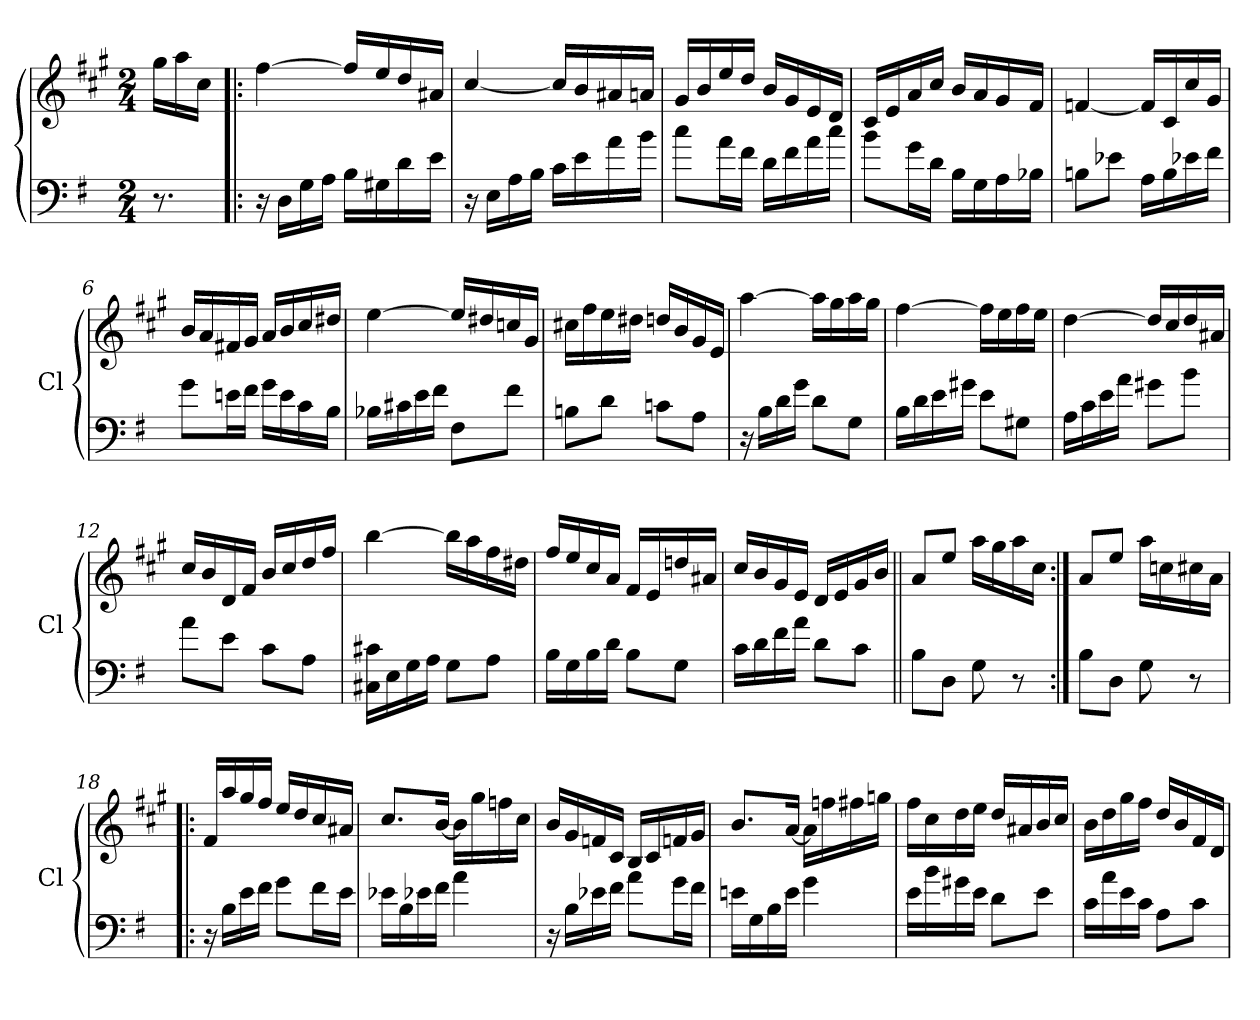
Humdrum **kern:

**kern	**kern
*part2	*part1
*staff2	*staff1
*	*I'Cl
*clefF4	*clefG2
*	*ITrd1c2
*k[f#]	*k[f#]
*G:	*G:
*M2/4	*M2/4
=	=
8.r	16ff#\LL
.	16gg\
.	16b\JJ
=1!|:	=1!|:
16r	[>4ee\
16D\LL	.
16G\	.
16A\JJ	.
16B\LL	16ee/LL]
16G#X\	16dd/
16d\	16cc/
16e\JJ	16g#X/JJ
=2	=2
16r	[<4b/
16E\LL	.
16A\	.
16B\JJ	.
16c\LL	16b/LL]
16e\	16a/
16a\	16g#X/
16b\JJ	16gn/JJ
=3	=3
8cc\L	16f#/LL
.	16a/
16a\L	16dd/
16f#\JJ	16cc/JJ
16d\LL	16a/LL
16f#\	16f#/
16a\	16d/
16cc\JJ	16c/JJ
=4	=4
8b\L	16B/LL
.	16d/
16g\L	16g/
16d\JJ	16b/JJ
16B\LL	16a/LL
16G\	16g/
16A\	16f#/
16B-X\JJ	16e/JJ
!!LO:LB:g=z
=5	=5
8Bn\L	[<4e-X/
8e-X\J	.
16A\LL	16e-/LL]
16B\	16B/
16e-X\	16b/
16f#\JJ	16f#/JJ
=6	=6
8g\L	16a/LL
.	16g/
16en\L	16en/
16f#\JJ	16f#/JJ
16g\LL	16g/LL
16e\	16a/
16c\	16b/
16B\JJ	16cc#X/JJ
=7	=7
16B-X\LL	[>4dd\
16c#X\	.
16e\	.
16f#\JJ	.
8F#\L	16dd/LL]
.	16cc#X/
8f#\J	16b-X/
.	16f#/JJ
=8	=8
8Bn\L	16bn\LL
.	16ee\
8d\J	16dd\
.	16cc#X\JJ
8cn\L	16ccn/LL
.	16a/
8A\J	16f#/
.	16d/JJ
=9	=9
16r	[>4gg\
16B\LL	.
16d\	.
16g\JJ	.
8d\L	16gg\LL]
.	16ff#\
8G\J	16gg\
.	16ff#\JJ
!!LO:LB:g=z
=10	=10
16B\LL	[>4ee\
16d\	.
16e\	.
16g#X\JJ	.
8e\L	16ee\LL]
.	16dd\
8G#X\J	16ee\
.	16dd\JJ
=11	=11
16A\LL	[>4cc\
16c\	.
16e\	.
16a\JJ	.
8g#X\L	16cc/LL]
.	16b/
8b\J	16cc/
.	16g#X/JJ
=12	=12
8a\L	16b/LL
.	16a/
8e\J	16c/
.	16e/JJ
8c\L	16a/LL
.	16b/
8A\J	16cc/
.	16ee/JJ
=13	=13
16C#X\ 16c#X\LL	[>4aa\
16E\	.
16G\	.
16A\JJ	.
8G\L	16aa\LL]
.	16gg\
8A\J	16ee\
.	16cc#X\JJ
=14	=14
16B\LL	16ee/LL
16G\	16dd/
16B\	16b/
16d\JJ	16g/JJ
8B\L	16e/LL
.	16d/
8G\J	16ccn/
.	16g#X/JJ
!!LO:LB:g=z
=15	=15
16c\LL	16b/LL
16d\	16a/
16f#\	16f#/
16a\JJ	16d/JJ
8d\L	16c/LL
.	16d/
8c\J	16f#/
.	16a/JJ
=16||	=16||
8B\L	8g/L
8D\J	8dd/J
8G\	16gg\LL
.	16ff#\
8r	16gg\
.	16b\JJ
=17:|!	=17:|!
8B\L	8g/L
8D\J	8dd/J
8G\	16gg\LL
.	16b-X\
8r	16bn\
.	16g\JJ
=18!|:	=18!|:
16r	16e/LL
16B\LL	16gg/
16e\	16ff#/
16f#\JJ	16ee/JJ
8g\L	16dd/LL
.	16cc/
16f#\L	16b/
16e\JJ	16g#X/JJ
=19	=19
16e-X\LL	8.b/L
16B\	.
16e-X\	.
16f#\JJ	[16a/Jk
4a\	16a\LL]
.	16ff#\
.	16ee-X\
.	16b\JJ
!!LO:LB:g=z
=20	=20
16r	16a/LL
16B\LL	16f#/
16e-X\	16e-X/
16f#\JJ	16B/JJ
8a\L	16A/LL
.	16B/
16g\L	16e-X/
16f#\JJ	16f#/JJ
=21	=21
16en\LL	8.a/L
16G\	.
16B\	.
16e\JJ	[16g/Jk
4g\	16g\LL]
.	16ee-X\
.	16een\
.	16ffn\JJ
=22	=22
16e\LL	16ee\LL
16b\	16b\
16g#X\	16cc\
16e\JJ	16dd\JJ
8d\L	16cc/LL
.	16g#X/
8e\J	16a/
.	16b/JJ
=23	=23
16c\LL	16a\LL
16a\	16cc\
16e\	16ff#\
16c\JJ	16ee\JJ
8A\L	16cc/LL
.	16a/
8c\J	16e/
.	16c/JJ
=	=
*-	*-
